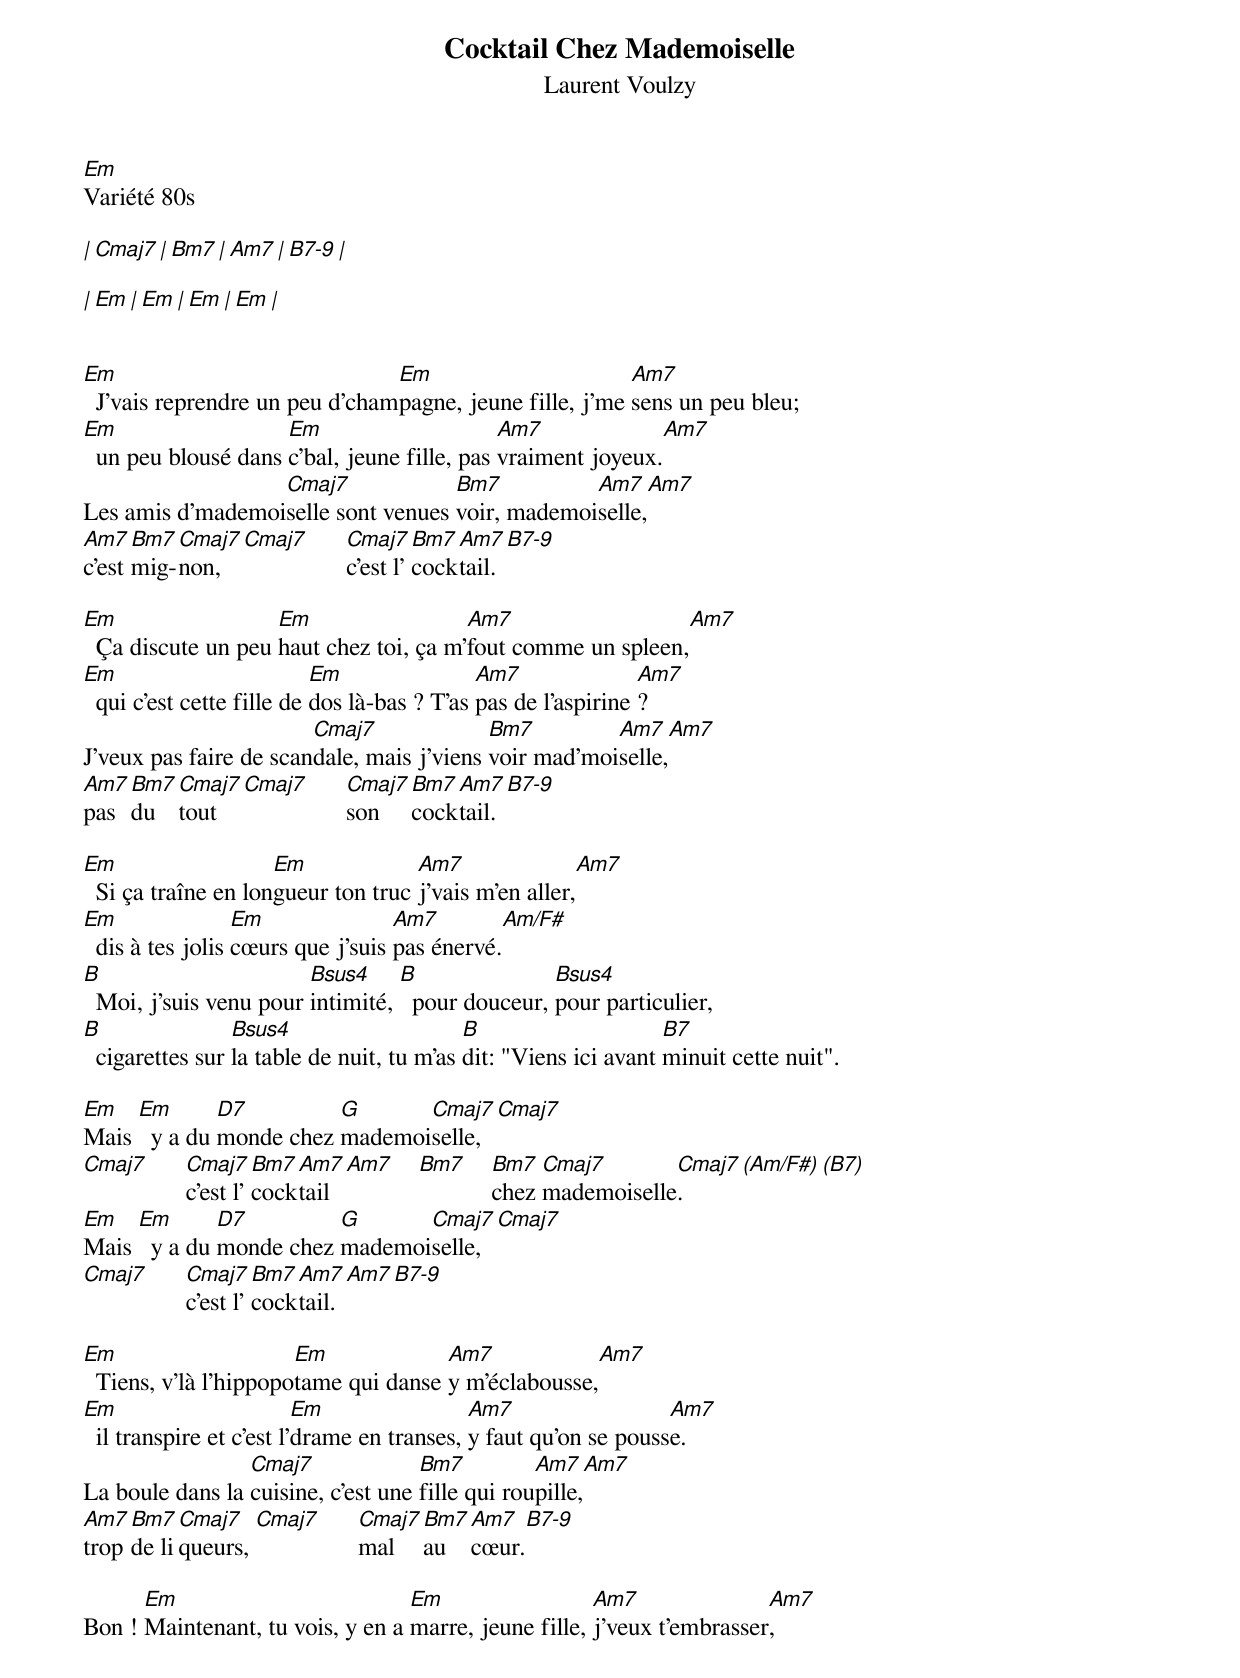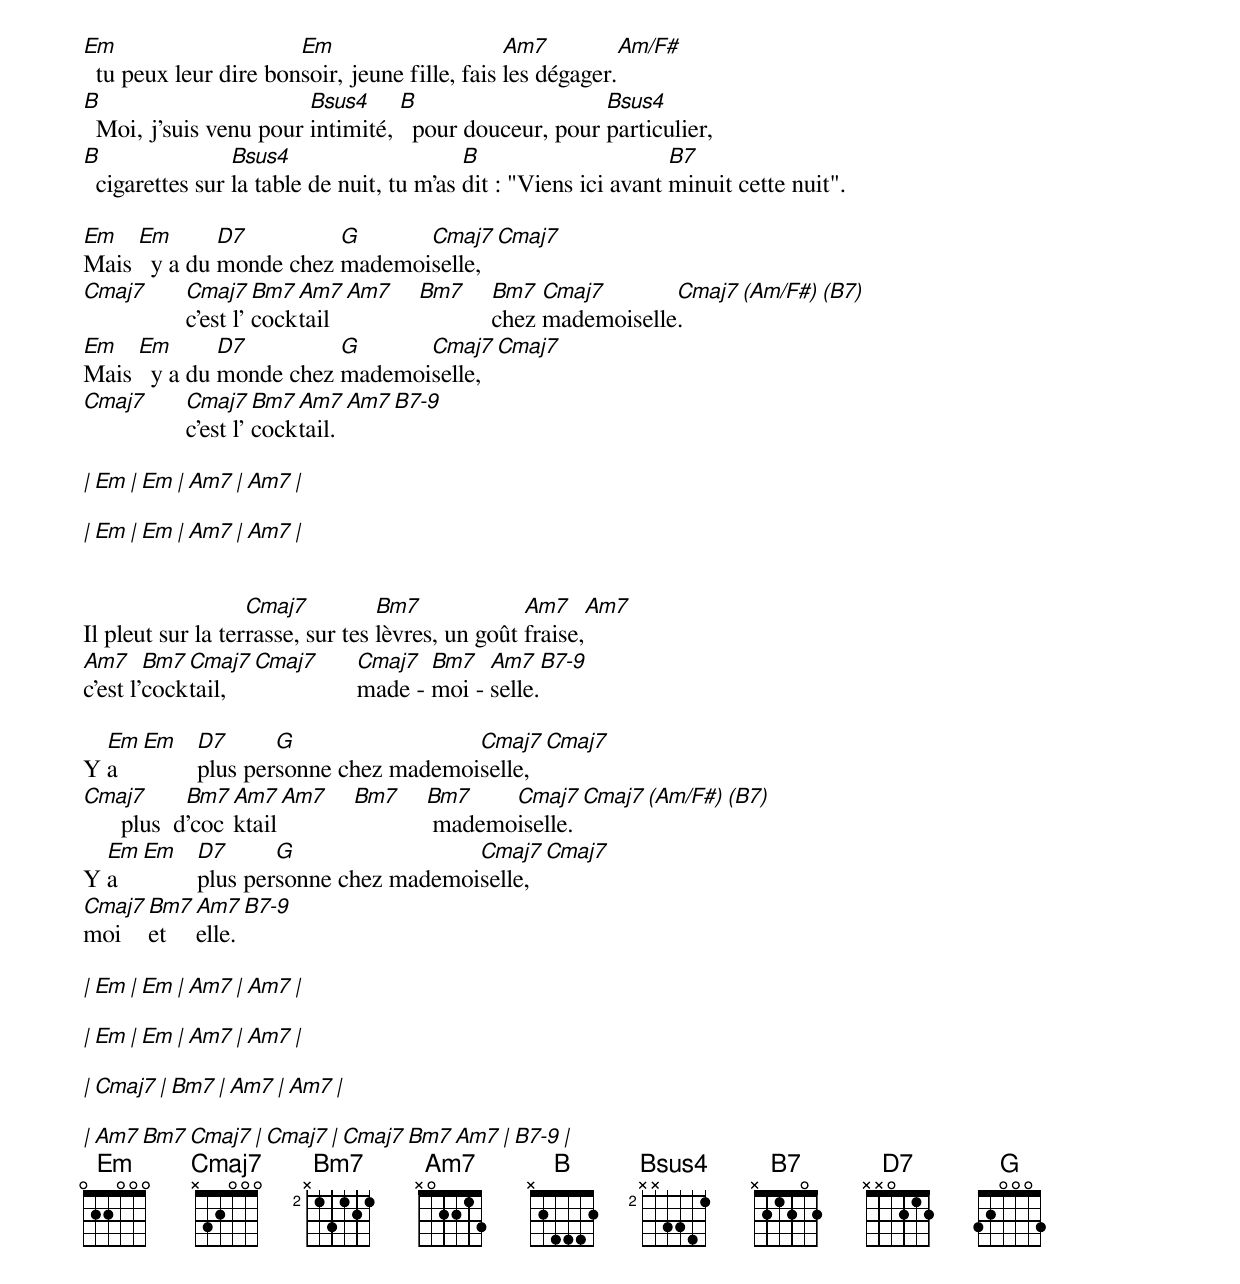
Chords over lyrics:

Cocktail Chez Mademoiselle
Laurent Voulzy
Em
Variété 80s

| Cmaj7    |  Bm7     | Am7      | B7-9     |

| Em       | Em       | Em       | Em       |


Em                              Em                       Am7
  J'vais reprendre un peu d'champagne, jeune fille, j'me sens un peu bleu;
Em                   Em                      Am7             Am7
  un peu blousé dans c'bal, jeune fille, pas vraiment joyeux.
                  Cmaj7             Bm7          Am7         Am7
Les amis d'mademoiselle sont venues voir, mademoiselle,
Am7   Bm7 Cmaj7 Cmaj7 Cmaj7   Bm7 Am7          B7-9
c'est mig-non,        c'est l'cocktail.

Em                  Em                  Am7                     Am7
  Ça discute un peu haut chez toi, ça m'fout comme un spleen,
Em                         Em                Am7               Am7
  qui c'est cette fille de dos là-bas ? T'as pas de l'aspirine ?
                        Cmaj7              Bm7         Am7         Am7
J'veux pas faire de scandale, mais j'viens voir mad'moiselle,
Am7 Bm7 Cmaj7 Cmaj7 Cmaj7 Bm7 Am7          B7-9
pas du  tout        son   cocktail.

Em                   Em             Am7                Am7
  Si ça traîne en longueur ton truc j'vais m'en aller,
Em                Em               Am7             Am/F#
  dis à tes jolis cœurs que j'suis pas énervé.
B                       Bsus4     B               Bsus4
  Moi, j'suis venu pour intimité,   pour douceur, pour particulier,
B                Bsus4                     B                     B7
  cigarettes sur la table de nuit, tu m'as dit: "Viens ici avant minuit cette nuit".

Em   Em       D7         G      Cmaj7      Cmaj7
Mais   y a du monde chez mademoiselle,
Cmaj7 Cmaj7   Bm7 Am7  Am7 Bm7 Bm7  Cmaj7       Cmaj7      (Am/F#)   (B7)
      c'est l'cocktail         chez mademoiselle.
Em   Em       D7         G      Cmaj7      Cmaj7
Mais   y a du monde chez mademoiselle,
Cmaj7 Cmaj7   Bm7 Am7   Am7        B7-9
      c'est l'cocktail.

Em                     Em             Am7             Am7
  Tiens, v'là l'hippopotame qui danse y m'éclabousse,
Em                        Em                Am7                  Am7
  il transpire et c'est l'drame en transes, y faut qu'on se pousse.
                 Cmaj7              Bm7          Am7         Am7
La boule dans la cuisine, c'est une fille qui roupille,
Am7  Bm7  Cmaj7   Cmaj7 Cmaj7 Bm7 Am7          B7-9
trop de liqueurs,       mal   au  cœur.

      Em                          Em                  Am7               Am7
Bon ! Maintenant, tu vois, y en a marre, jeune fille, j'veux t'embrasser,
Em                     Em                      Am7             Am/F#
  tu peux leur dire bonsoir, jeune fille, fais les dégager.
B                       Bsus4     B                    Bsus4
  Moi, j'suis venu pour intimité,   pour douceur, pour particulier,
B                Bsus4                     B                      B7
  cigarettes sur la table de nuit, tu m'as dit : "Viens ici avant minuit cette nuit".

Em   Em       D7         G      Cmaj7      Cmaj7
Mais   y a du monde chez mademoiselle,
Cmaj7 Cmaj7   Bm7 Am7  Am7 Bm7 Bm7  Cmaj7       Cmaj7      (Am/F#)   (B7)
      c'est l'cocktail         chez mademoiselle.
Em   Em       D7         G      Cmaj7      Cmaj7
Mais   y a du monde chez mademoiselle,
Cmaj7 Cmaj7   Bm7 Am7   Am7        B7-9
      c'est l'cocktail.

| Em            | Em         |  Am7            |  Am7         |

| Em            | Em         |  Am7            |  Am7         |


                   Cmaj7          Bm7             Am7         Am7
Il pleut sur la terrasse, sur tes lèvres, un goût fraise,
Am7     Bm7 Cmaj7 Cmaj7 Cmaj7  Bm7   Am7          B7-9
c'est l'cocktail,       made - moi - selle.

  Em Em D7      G                 Cmaj7      Cmaj7
Y a     plus personne chez mademoiselle,
Cmaj7        Bm7 Am7  Am7 Bm7 Bm7    Cmaj7       Cmaj7      (Am/F#)   (B7)
      plus  d'cocktail         mademoiselle.
  Em Em D7      G                 Cmaj7      Cmaj7
Y a     plus personne chez mademoiselle,
Cmaj7 Bm7 Am7         B7-9
moi   et  elle.

| Em            | Em         |  Am7            |  Am7         |

| Em            | Em         |  Am7            |  Am7         |

| Cmaj7         | Bm7        |    Am7          |  Am7         |

| Am7 Bm7 Cmaj7 | Cmaj7      | Cmaj7  Bm7 Am7  |  B7-9        |
